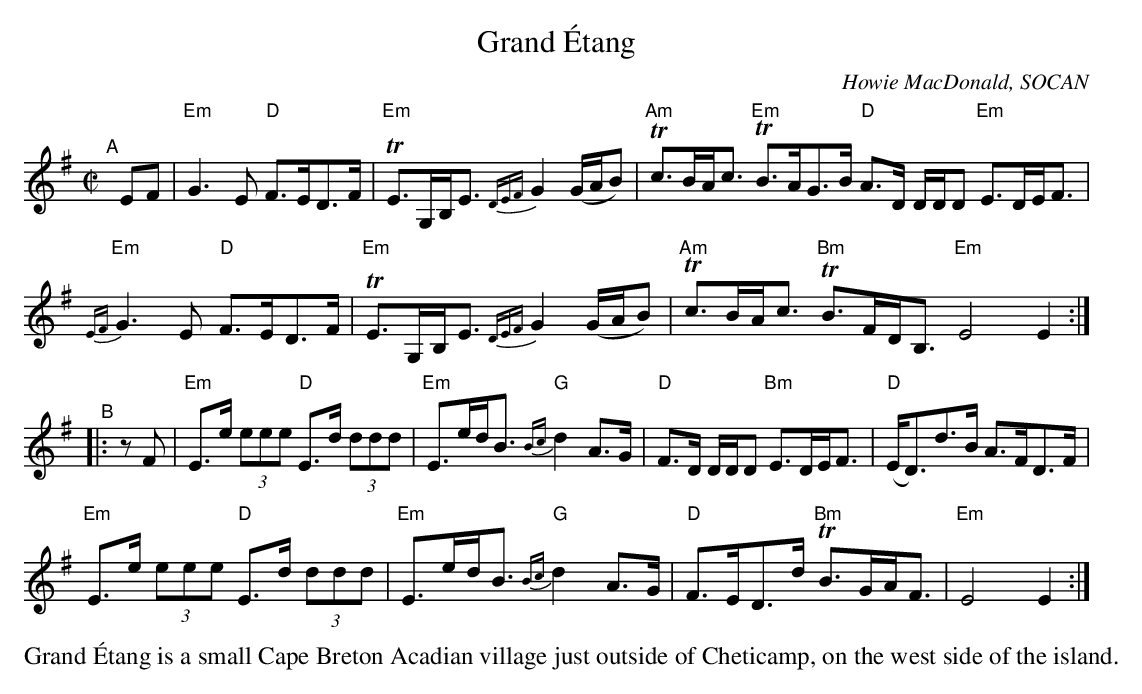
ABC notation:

X:1
T: Grand \'Etang
C: Howie MacDonald, SOCAN
M: C|
L: 1/8
K: Em
"^A"[|] EF |\
"Em"G3E "D"F>ED>F | "Em"TE>G,B,<E {DEF}G2 (G/A/B) | "Am"Tc>BA<c "Em"TB>AG>B  "D"A>D D/D/D "Em"E>DE<F |
"Em"{EF}G3E "D"F>ED>F | "Em"TE>G,B,<E {DEF}G2 (G/A/B) | "Am"Tc>BA<c "Bm"TB>FD<B, "Em"E4 E2 :|
"^B"|: zF |\
"Em"E>e (3eee "D"E>d (3ddd | "Em"E>ed<B "G"{Bc}d2A>G | "D"F>D D/D/D "Bm"E>DE<F | "D"(E<D)d>B A>FD>F |
"Em"E>e (3eee "D"E>d (3ddd | "Em"E>ed<B "G"{Bc}d2A>G | "D"F>ED>d "Bm"TB>GA<F | "Em"E4 E2 :|
